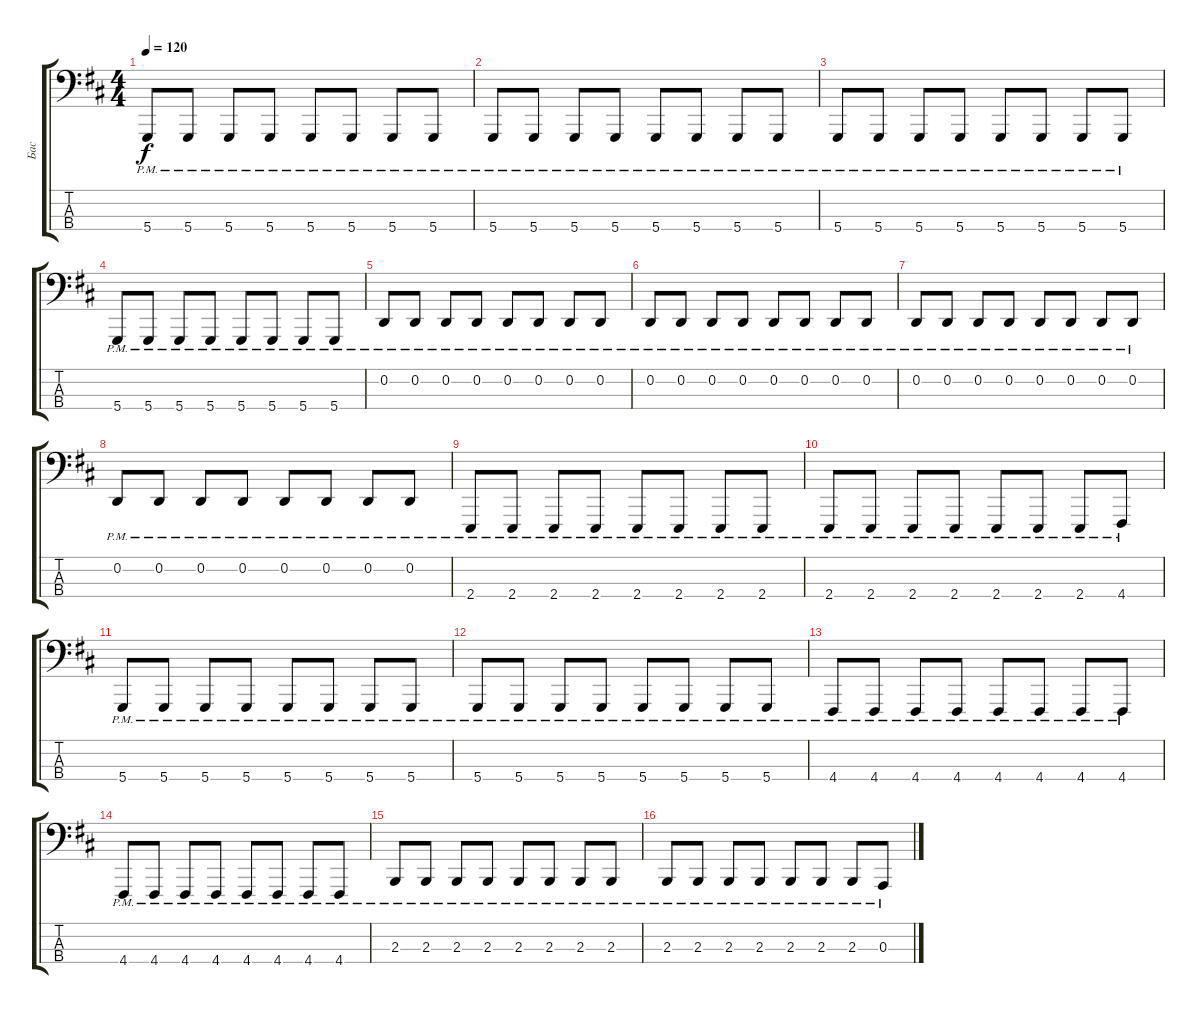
\track ("Бас" "Бас") {instrument lead8bassandlead}
\staff {score tabs}
\tuning (G2 D2 A1 D1) {hide}
\ts (4 4)
\tempo 120
\clef f4
\ks bminor
5.4{pm}.8{dy f} 5.4{pm}.8 5.4{pm}.8 5.4{pm}.8 5.4{pm}.8 5.4{pm}.8 5.4{pm}.8 5.4{pm}.8 |
5.4{pm}.8 5.4{pm}.8 5.4{pm}.8 5.4{pm}.8 5.4{pm}.8 5.4{pm}.8 5.4{pm}.8 5.4{pm}.8 |
5.4{pm}.8 5.4{pm}.8 5.4{pm}.8 5.4{pm}.8 5.4{pm}.8 5.4{pm}.8 5.4{pm}.8 5.4{pm}.8 |
5.4{pm}.8 5.4{pm}.8 5.4{pm}.8 5.4{pm}.8 5.4{pm}.8 5.4{pm}.8 5.4{pm}.8 5.4{pm}.8 |
0.2{pm}.8 0.2{pm}.8 0.2{pm}.8 0.2{pm}.8 0.2{pm}.8 0.2{pm}.8 0.2{pm}.8 0.2{pm}.8 |
0.2{pm}.8 0.2{pm}.8 0.2{pm}.8 0.2{pm}.8 0.2{pm}.8 0.2{pm}.8 0.2{pm}.8 0.2{pm}.8 |
0.2{pm}.8 0.2{pm}.8 0.2{pm}.8 0.2{pm}.8 0.2{pm}.8 0.2{pm}.8 0.2{pm}.8 0.2{pm}.8 |
0.2{pm}.8 0.2{pm}.8 0.2{pm}.8 0.2{pm}.8 0.2{pm}.8 0.2{pm}.8 0.2{pm}.8 0.2{pm}.8 |
2.4{pm}.8 2.4{pm}.8 2.4{pm}.8 2.4{pm}.8 2.4{pm}.8 2.4{pm}.8 2.4{pm}.8 2.4{pm}.8 |
2.4{pm}.8 2.4{pm}.8 2.4{pm}.8 2.4{pm}.8 2.4{pm}.8 2.4{pm}.8 2.4{pm}.8 4.4{pm}.8 |
5.4{pm}.8 5.4{pm}.8 5.4{pm}.8 5.4{pm}.8 5.4{pm}.8 5.4{pm}.8 5.4{pm}.8 5.4{pm}.8 |
5.4{pm}.8 5.4{pm}.8 5.4{pm}.8 5.4{pm}.8 5.4{pm}.8 5.4{pm}.8 5.4{pm}.8 5.4{pm}.8 |
4.4{pm}.8 4.4{pm}.8 4.4{pm}.8 4.4{pm}.8 4.4{pm}.8 4.4{pm}.8 4.4{pm}.8 4.4{pm}.8 |
4.4{pm}.8 4.4{pm}.8 4.4{pm}.8 4.4{pm}.8 4.4{pm}.8 4.4{pm}.8 4.4{pm}.8 4.4{pm}.8 |
2.3{pm}.8 2.3{pm}.8 2.3{pm}.8 2.3{pm}.8 2.3{pm}.8 2.3{pm}.8 2.3{pm}.8 2.3{pm}.8 |
2.3{pm}.8 2.3{pm}.8 2.3{pm}.8 2.3{pm}.8 2.3{pm}.8 2.3{pm}.8 2.3{pm}.8 0.3{pm}.8
